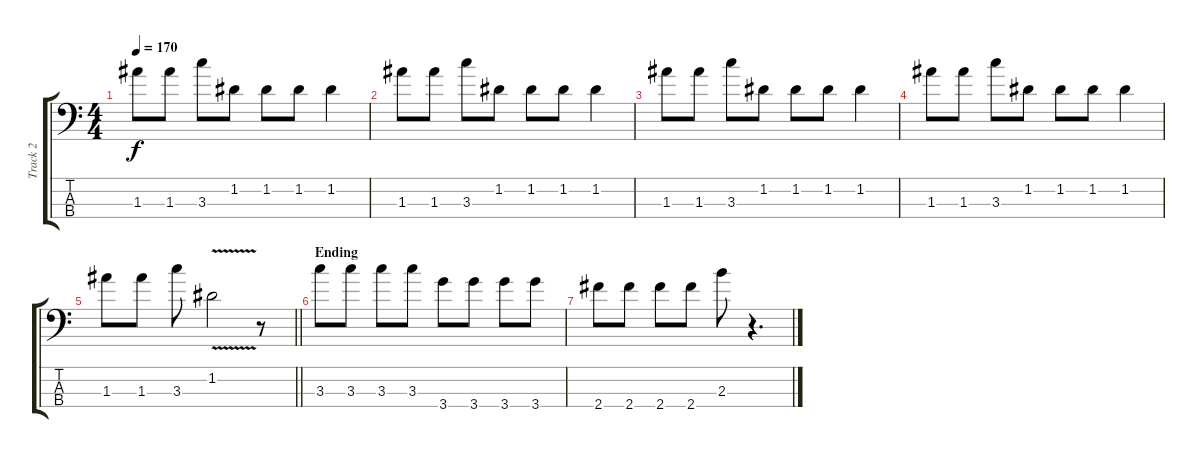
\track ("Track 2" "Track 2") {instrument electricbassfinger}
\staff {score tabs}
\tuning (G4 D3 A3 E3) {hide}
\ts (4 4)
\tempo 170
\clef f4
\ks c
1.3.8{dy f} 1.3.8 3.3.8 1.2.8 1.2.8 1.2.8 1.2.4 |
1.3.8 1.3.8 3.3.8 1.2.8 1.2.8 1.2.8 1.2.4 |
1.3.8 1.3.8 3.3.8 1.2.8 1.2.8 1.2.8 1.2.4 |
1.3.8 1.3.8 3.3.8 1.2.8 1.2.8 1.2.8 1.2.4 |
\barLineRight lightlight
1.3.8 1.3.8 3.3.8 1.2{v}.2 r.8 |
\section ("" "Ending")
3.3.8 3.3.8 3.3.8 3.3.8 3.4.8 3.4.8 3.4.8 3.4.8 |
2.4.8 2.4.8 2.4.8 2.4.8 2.3.8 r.4{d}
